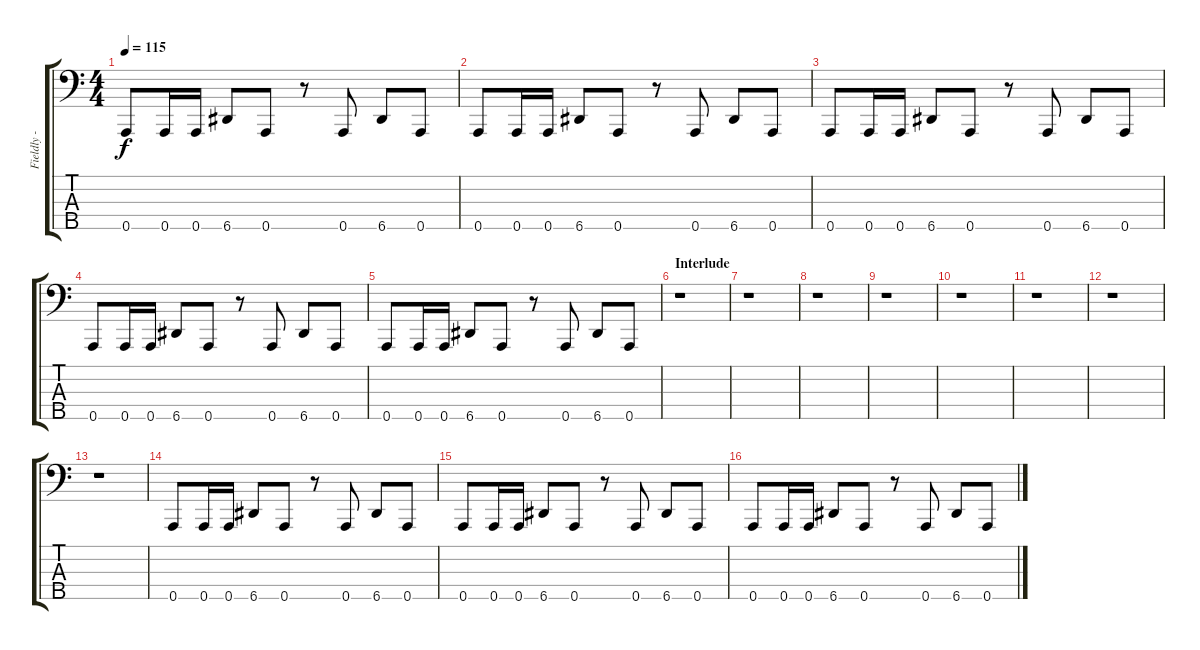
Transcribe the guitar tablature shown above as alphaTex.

\track ("Fieldly - Bass" "Fieldly - ") {instrument slapbass1}
\staff {score tabs}
\tuning (F2 C2 G1 D1 A0) {hide}
\ts (4 4)
\tempo 115
\clef f4
\ks c
0.5.8{dy f} 0.5.16 0.5.16 6.5.8 0.5.8 r.8 0.5.8 6.5.8 0.5.8 |
0.5.8 0.5.16 0.5.16 6.5.8 0.5.8 r.8 0.5.8 6.5.8 0.5.8 |
0.5.8 0.5.16 0.5.16 6.5.8 0.5.8 r.8 0.5.8 6.5.8 0.5.8 |
0.5.8 0.5.16 0.5.16 6.5.8 0.5.8 r.8 0.5.8 6.5.8 0.5.8 |
0.5.8 0.5.16 0.5.16 6.5.8 0.5.8 r.8 0.5.8 6.5.8 0.5.8 |
\section ("" "Interlude")
r.1 |
r.1 |
r.1 |
r.1 |
r.1 |
r.1 |
r.1 |
r.1 |
\section ("" "")
0.5.8 0.5.16 0.5.16 6.5.8 0.5.8 r.8 0.5.8 6.5.8 0.5.8 |
0.5.8 0.5.16 0.5.16 6.5.8 0.5.8 r.8 0.5.8 6.5.8 0.5.8 |
0.5.8 0.5.16 0.5.16 6.5.8 0.5.8 r.8 0.5.8 6.5.8 0.5.8
